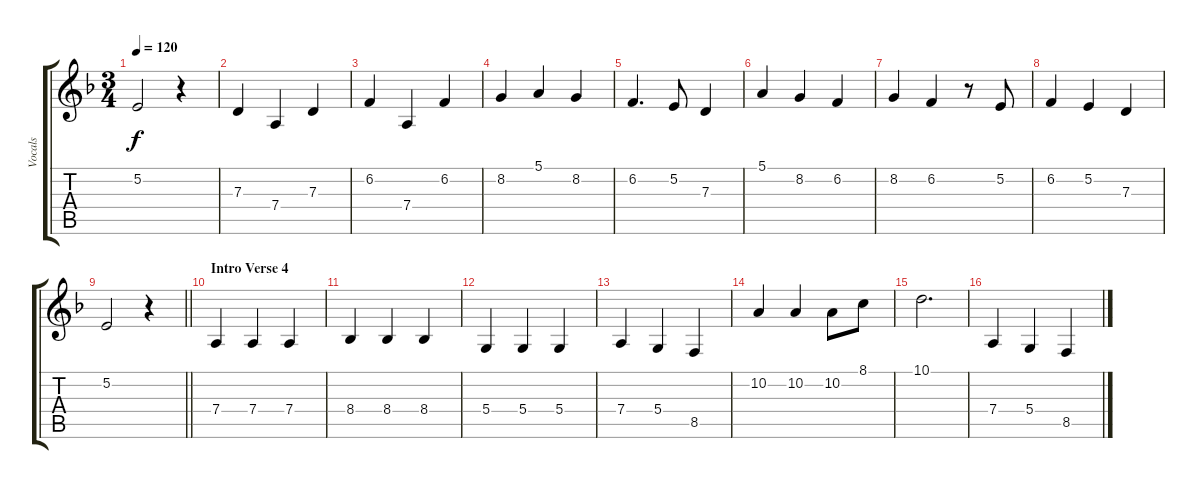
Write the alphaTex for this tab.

\track ("Vocals" "Vocals") {instrument lead1square}
\staff {score tabs}
\tuning (E4 B3 G3 D3 A2 E2) {hide}
\ts (3 4)
\tempo 120
\clef g2
\ks f
5.2.2{dy f} r.4 |
7.3.4 7.4.4 7.3.4 |
6.2.4 7.4.4 6.2.4 |
8.2.4 5.1.4 8.2.4 |
6.2.4{d} 5.2.8 7.3.4 |
5.1.4 8.2.4 6.2.4 |
8.2.4 6.2.4 r.8 5.2.8 |
6.2.4 5.2.4 7.3.4 |
\barLineRight lightlight
5.2.2 r.4 |
\section ("" "Intro Verse 4")
7.4.4 7.4.4 7.4.4 |
8.4.4 8.4.4 8.4.4 |
5.4.4 5.4.4 5.4.4 |
7.4.4 5.4.4 8.5.4 |
10.2.4 10.2.4 10.2.8 8.1.8 |
10.1.2{d} |
7.4.4 5.4.4 8.5.4
